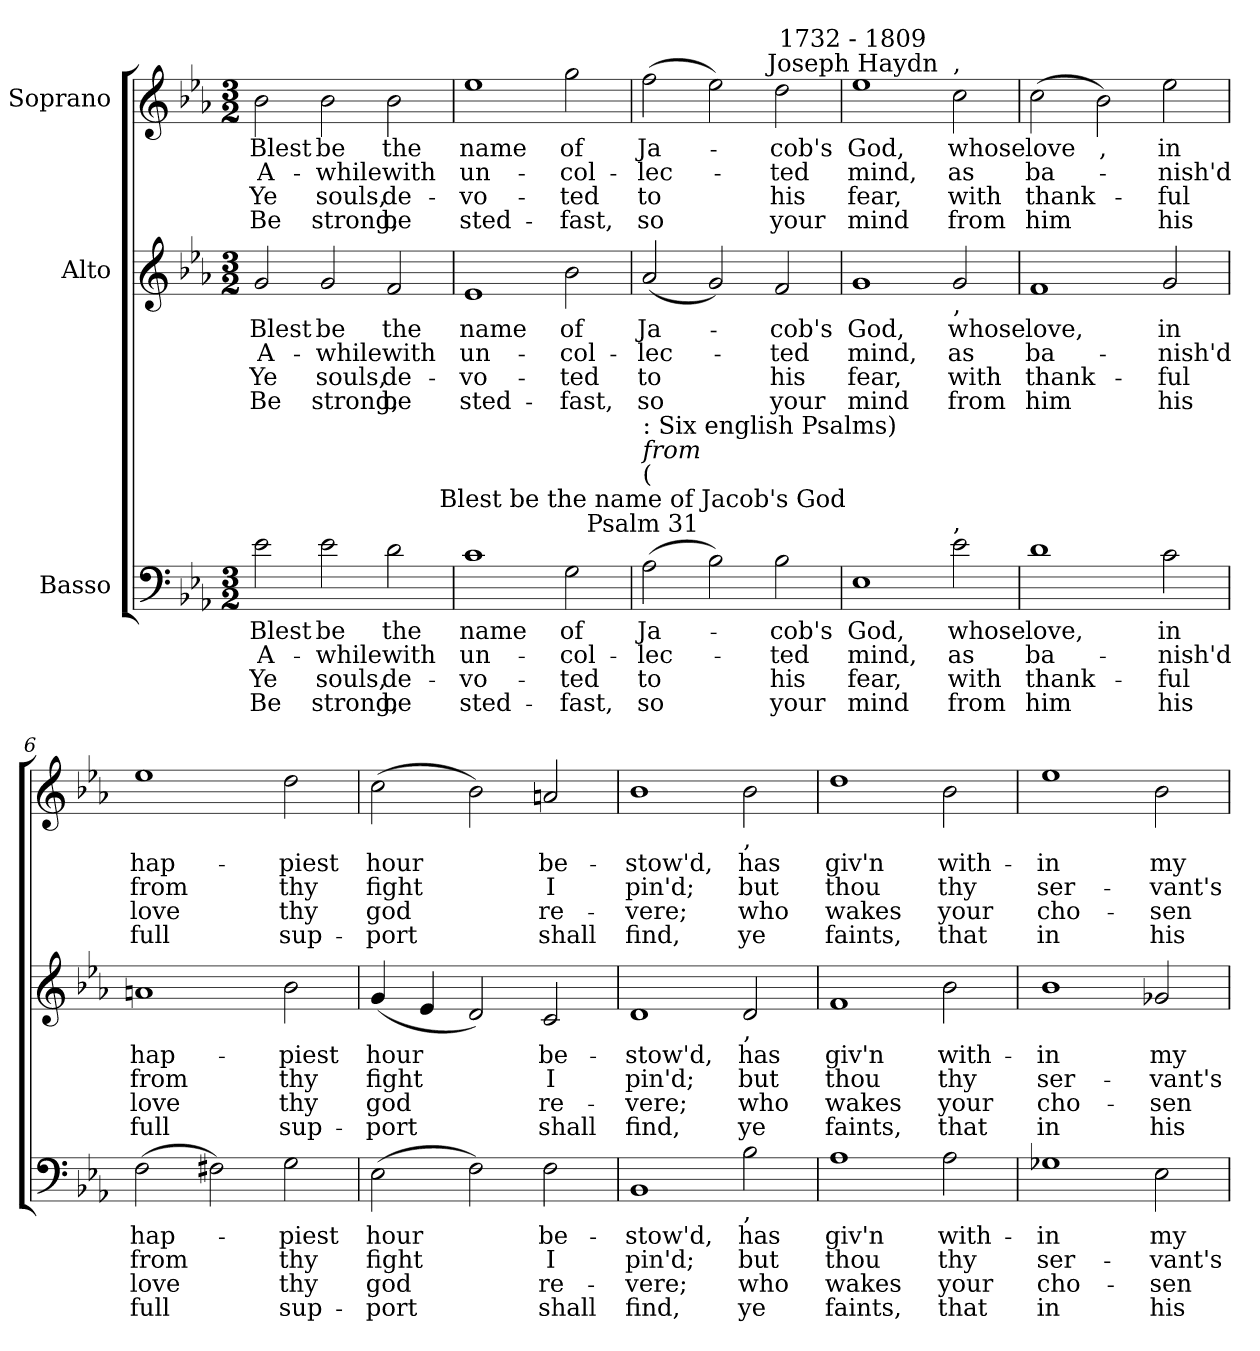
**kern	**text	**text	**text	**text	**kern	**text	**text	**text	**text	**kern	**text	**text	**text	**text
*part3	*part3	*part3	*part3	*part3	*part2	*part2	*part2	*part2	*part2	*part1	*part1	*part1	*part1	*part1
*staff3	*staff3	*staff3	*staff3	*staff3	*staff2	*staff2	*staff2	*staff2	*staff2	*staff1	*staff1	*staff1	*staff1	*staff1
*I"Basso	*	*	*	*	*I"Alto	*	*	*	*	*I"Soprano	*	*	*	*
*clefF4	*	*	*	*	*clefG2	*	*	*	*	*clefG2	*	*	*	*
*k[b-e-a-]	*	*	*	*	*k[b-e-a-]	*	*	*	*	*k[b-e-a-]	*	*	*	*
*E-:	*	*	*	*	*E-:	*	*	*	*	*E-:	*	*	*	*
*M3/2	*	*	*	*	*M3/2	*	*	*	*	*M3/2	*	*	*	*
=1	=1	=1	=1	=1	=1	=1	=1	=1	=1	=1	=1	=1	=1	=1
!	!LO:LY:b	!LO:LY:b	!LO:LY:b	!LO:LY:b	!	!LO:LY:b	!LO:LY:b	!LO:LY:b	!LO:LY:b	!	!LO:LY:b	!LO:LY:b	!LO:LY:b	!LO:LY:b
2e-	Blest	A-	-Ye	Be	2g	Blest	A-	-Ye	Be	2b-	Blest	A-	-Ye	Be
!	!LO:LY:b	!LO:LY:b	!LO:LY:b	!LO:LY:b	!	!LO:LY:b	!LO:LY:b	!LO:LY:b	!LO:LY:b	!	!LO:LY:b	!LO:LY:b	!LO:LY:b	!LO:LY:b
2e-	be	while	souls,	strong,	2g	be	while	souls,	strong,	2b-	be	while	souls,	strong,
!	!LO:LY:b	!LO:LY:b	!LO:LY:b	!LO:LY:b	!	!LO:LY:b	!LO:LY:b	!LO:LY:b	!LO:LY:b	!	!LO:LY:b	!LO:LY:b	!LO:LY:b	!LO:LY:b
2d	the	with	de-	-be	2f	the	with	de-	-be	2b-	the	with	de-	-be
=2	=2	=2	=2	=2	=2	=2	=2	=2	=2	=2	=2	=2	=2	=2
!	!LO:LY:b	!LO:LY:b	!LO:LY:b	!LO:LY:b	!	!LO:LY:b	!LO:LY:b	!LO:LY:b	!LO:LY:b	!	!LO:LY:b	!LO:LY:b	!LO:LY:b	!LO:LY:b
1c	name	un-	-vo-	-sted-	1e-	name	un-	-vo-	-sted-	1ee-	name	un-	-vo-	-sted-
!	!LO:LY:b	!LO:LY:b	!LO:LY:b	!LO:LY:b	!	!LO:LY:b	!LO:LY:b	!LO:LY:b	!LO:LY:b	!	!LO:LY:b	!LO:LY:b	!LO:LY:b	!LO:LY:b
2G	-of	col-	-ted	fast,	2b-	-of	col-	-ted	fast,	2gg	-of	col-	-ted	fast,
=3	=3	=3	=3	=3	=3	=3	=3	=3	=3	=3	=3	=3	=3	=3
!LO:TX:a:cj:t=Psalm 31	!	!	!	!	!	!	!	!	!	!	!	!	!	!
!LO:TX:a:cj:t=Blest be the name of Jacob's God	!	!	!	!	!	!	!	!	!	!	!	!	!	!
!LO:TX:a:t=(	!	!	!	!	!	!	!	!	!	!	!	!	!	!
!LO:TX:a:i:t=from	!	!	!	!	!	!	!	!	!	!	!	!	!	!
!LO:TX:a:t=&colon; Six english Psalms)	!	!	!	!	!	!	!	!	!	!	!	!	!	!
!	!LO:LY:b	!LO:LY:b	!LO:LY:b	!LO:LY:b	!	!LO:LY:b	!LO:LY:b	!LO:LY:b	!LO:LY:b	!	!LO:LY:b	!LO:LY:b	!LO:LY:b	!LO:LY:b
(>2A-	Ja-	-lec-	-to	so	(<2a-	Ja-	-lec-	-to	so	(>2ff	Ja-	-lec-	-to	so
2B-)	.	.	.	.	2g)	.	.	.	.	2ee-)	.	.	.	.
!	!LO:LY:b	!LO:LY:b	!LO:LY:b	!LO:LY:b	!	!LO:LY:b	!LO:LY:b	!LO:LY:b	!LO:LY:b	!	!LO:LY:b	!LO:LY:b	!LO:LY:b	!LO:LY:b
2B-	cob's	ted	his	your	2f	cob's	ted	his	your	2dd	cob's	ted	his	your
=4	=4	=4	=4	=4	=4	=4	=4	=4	=4	=4	=4	=4	=4	=4
!	!	!	!	!	!	!	!	!	!	!LO:TX:a:cj:t=Joseph Haydn	!	!	!	!
!	!	!	!	!	!	!	!	!	!	!LO:TX:a:cj:t=1732 - 1809	!	!	!	!
!	!LO:LY:b	!LO:LY:b	!LO:LY:b	!LO:LY:b	!	!LO:LY:b	!LO:LY:b	!LO:LY:b	!LO:LY:b	!	!LO:LY:b	!LO:LY:b	!LO:LY:b	!LO:LY:b
1E-	God,	mind,	fear,	mind	1g	God,	mind,	fear,	mind	1ee-	God,	mind,	fear,	mind
!	!	!	!	!	!	!	!	!	!	!LO:TX:a:t=,	!	!	!	!
!	!	!	!	!	!LO:TX:b:t=,	!	!	!	!	!	!	!	!	!
!LO:TX:a:t=,	!	!	!	!	!	!	!	!	!	!	!	!	!	!
!	!LO:LY:b	!LO:LY:b	!LO:LY:b	!LO:LY:b	!	!LO:LY:b	!LO:LY:b	!LO:LY:b	!LO:LY:b	!	!LO:LY:b	!LO:LY:b	!LO:LY:b	!LO:LY:b
2e-	whose	as	with	from	2g	whose	as	with	from	2cc	whose	as	with	from
!!LO:LB:g=z
=5	=5	=5	=5	=5	=5	=5	=5	=5	=5	=5	=5	=5	=5	=5
!	!LO:LY:b	!LO:LY:b	!LO:LY:b	!LO:LY:b	!	!LO:LY:b	!LO:LY:b	!LO:LY:b	!LO:LY:b	!	!LO:LY:b	!LO:LY:b	!LO:LY:b	!LO:LY:b
1d	love,	ba-	-thank-	-him	1f	love,	ba-	-thank-	-him	(>2cc	love	ba-	-thank-	-him
!	!	!	!	!	!	!	!	!	!	!	!LO:LY:b	!	!	!
.	.	.	.	.	.	.	.	.	.	2b-)	,	.	.	.
!	!LO:LY:b	!LO:LY:b	!LO:LY:b	!LO:LY:b	!	!LO:LY:b	!LO:LY:b	!LO:LY:b	!LO:LY:b	!	!LO:LY:b	!LO:LY:b	!LO:LY:b	!LO:LY:b
2c	in	nish'd	ful	his	2g	in	nish'd	ful	his	2ee-	in	nish'd	ful	his
=6	=6	=6	=6	=6	=6	=6	=6	=6	=6	=6	=6	=6	=6	=6
!	!LO:LY:b	!LO:LY:b	!LO:LY:b	!LO:LY:b	!	!LO:LY:b	!LO:LY:b	!LO:LY:b	!LO:LY:b	!	!LO:LY:b	!LO:LY:b	!LO:LY:b	!LO:LY:b
(>2F	hap-	-from	love	full	1an	hap-	-from	love	full	1ee-	hap-	-from	love	full
2F#X)	.	.	.	.	.	.	.	.	.	.	.	.	.	.
!	!LO:LY:b	!LO:LY:b	!LO:LY:b	!LO:LY:b	!	!LO:LY:b	!LO:LY:b	!LO:LY:b	!LO:LY:b	!	!LO:LY:b	!LO:LY:b	!LO:LY:b	!LO:LY:b
2G	piest	thy	thy	sup-	2b-	piest	thy	thy	sup-	2dd	piest	thy	thy	sup-
=7	=7	=7	=7	=7	=7	=7	=7	=7	=7	=7	=7	=7	=7	=7
!	!LO:LY:b	!LO:LY:b	!LO:LY:b	!LO:LY:b	!	!LO:LY:b	!LO:LY:b	!LO:LY:b	!LO:LY:b	!	!LO:LY:b	!LO:LY:b	!LO:LY:b	!LO:LY:b
(>2E-	-hour	fight	god	port	(<4g	-hour	fight	god	port	(>2cc	-hour	fight	god	port
.	.	.	.	.	4e-	.	.	.	.	.	.	.	.	.
2F)	.	.	.	.	2d)	.	.	.	.	2b-)	.	.	.	.
!	!LO:LY:b	!LO:LY:b	!LO:LY:b	!LO:LY:b	!	!LO:LY:b	!LO:LY:b	!LO:LY:b	!LO:LY:b	!	!LO:LY:b	!LO:LY:b	!LO:LY:b	!LO:LY:b
2F	be-	-I	re-	-shall	2c	be-	-I	re-	-shall	2an	be-	-I	re-	-shall
=8	=8	=8	=8	=8	=8	=8	=8	=8	=8	=8	=8	=8	=8	=8
!	!LO:LY:b	!LO:LY:b	!LO:LY:b	!LO:LY:b	!	!LO:LY:b	!LO:LY:b	!LO:LY:b	!LO:LY:b	!	!LO:LY:b	!LO:LY:b	!LO:LY:b	!LO:LY:b
1BB-	stow'd,	pin'd;	vere;	find,	1d	stow'd,	pin'd;	vere;	find,	1b-	stow'd,	pin'd;	vere;	find,
!	!	!	!	!	!	!	!	!	!	!LO:TX:b:t=,	!	!	!	!
!	!	!	!	!	!LO:TX:b:t=,	!	!	!	!	!	!	!	!	!
!LO:TX:b:t=,	!	!	!	!	!	!	!	!	!	!	!	!	!	!
!	!LO:LY:b	!LO:LY:b	!LO:LY:b	!LO:LY:b	!	!LO:LY:b	!LO:LY:b	!LO:LY:b	!LO:LY:b	!	!LO:LY:b	!LO:LY:b	!LO:LY:b	!LO:LY:b
2B-	has	but	who	ye	2d	has	but	who	ye	2b-	has	but	who	ye
=9	=9	=9	=9	=9	=9	=9	=9	=9	=9	=9	=9	=9	=9	=9
!	!LO:LY:b	!LO:LY:b	!LO:LY:b	!LO:LY:b	!	!LO:LY:b	!LO:LY:b	!LO:LY:b	!LO:LY:b	!	!LO:LY:b	!LO:LY:b	!LO:LY:b	!LO:LY:b
1A-	giv'n	thou	wakes	faints,	1f	giv'n	thou	wakes	faints,	1dd	giv'n	thou	wakes	faints,
!	!LO:LY:b	!LO:LY:b	!LO:LY:b	!LO:LY:b	!	!LO:LY:b	!LO:LY:b	!LO:LY:b	!LO:LY:b	!	!LO:LY:b	!LO:LY:b	!LO:LY:b	!LO:LY:b
2A-	with-	-thy	your	that	2b-	with-	-thy	your	that	2b-	with-	-thy	your	that
!!LO:LB:g=z
=10	=10	=10	=10	=10	=10	=10	=10	=10	=10	=10	=10	=10	=10	=10
!	!LO:LY:b	!LO:LY:b	!LO:LY:b	!LO:LY:b	!	!LO:LY:b	!LO:LY:b	!LO:LY:b	!LO:LY:b	!	!LO:LY:b	!LO:LY:b	!LO:LY:b	!LO:LY:b
1G-X	in	ser-	-cho-	-in	1b-	in	ser-	-cho-	-in	1ee-	in	ser-	-cho-	-in
!	!LO:LY:b	!LO:LY:b	!LO:LY:b	!LO:LY:b	!	!LO:LY:b	!LO:LY:b	!LO:LY:b	!LO:LY:b	!	!LO:LY:b	!LO:LY:b	!LO:LY:b	!LO:LY:b
2E-	my	vant's	sen	his	2g-X	my	vant's	sen	his	2b-	my	vant's	sen	his
=	=	=	=	=	=	=	=	=	=	=	=	=	=	=
*-	*-	*-	*-	*-	*-	*-	*-	*-	*-	*-	*-	*-	*-	*-
